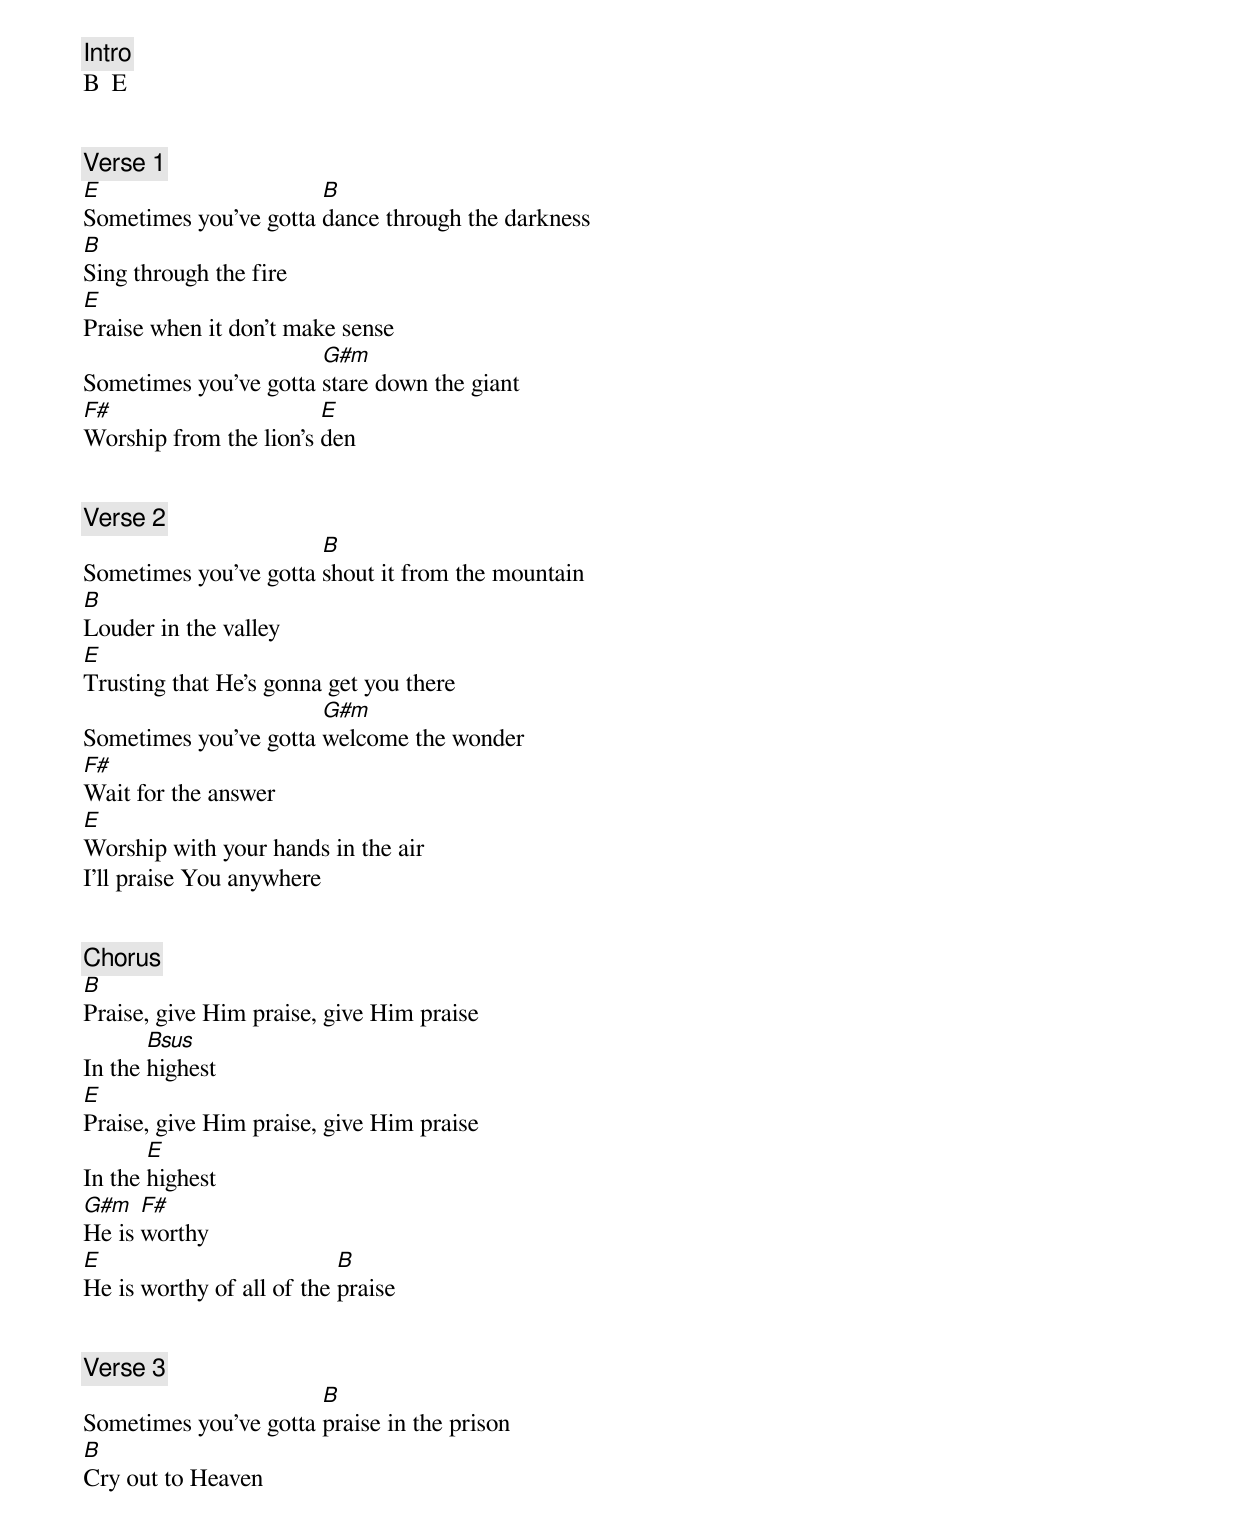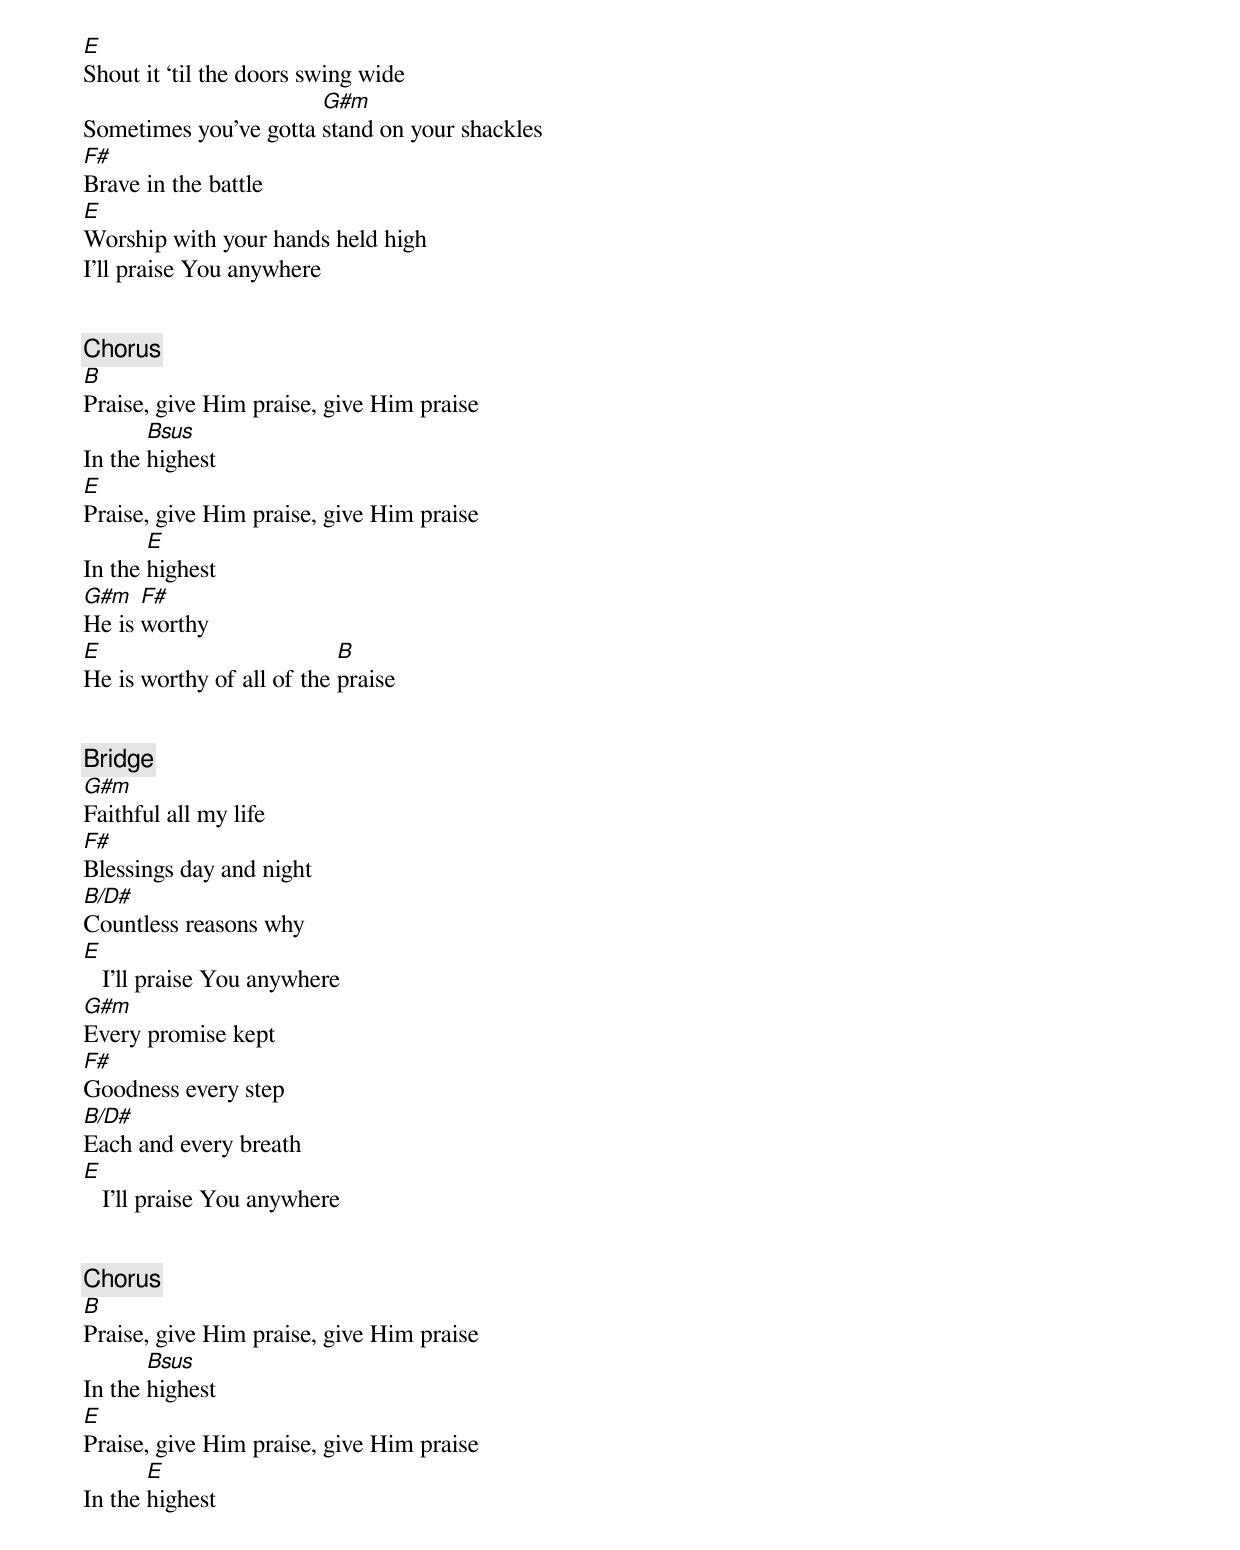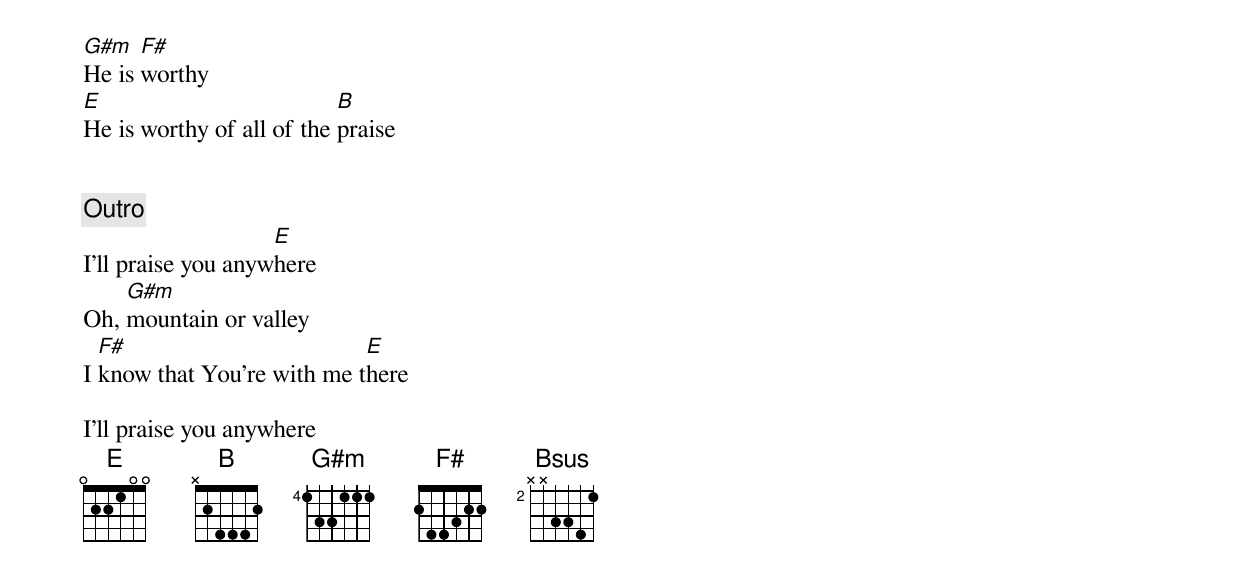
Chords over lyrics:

[Intro]
B  E


[Verse 1]
E                      B
Sometimes you’ve gotta dance through the darkness
B
Sing through the fire
E
Praise when it don’t make sense
                       G#m
Sometimes you’ve gotta stare down the giant
F#                      E
Worship from the lion’s den


[Verse 2]
                       B
Sometimes you’ve gotta shout it from the mountain
B
Louder in the valley
E
Trusting that He’s gonna get you there
                       G#m
Sometimes you’ve gotta welcome the wonder
F#
Wait for the answer
E
Worship with your hands in the air
I’ll praise You anywhere


[Chorus]
B
Praise, give Him praise, give Him praise
       Bsus
In the highest
E
Praise, give Him praise, give Him praise
       E
In the highest
G#m   F#
He is worthy
E                          B
He is worthy of all of the praise


[Verse 3]
                       B
Sometimes you’ve gotta praise in the prison
B
Cry out to Heaven
E
Shout it ‘til the doors swing wide
                       G#m
Sometimes you’ve gotta stand on your shackles
F#
Brave in the battle
E
Worship with your hands held high
I’ll praise You anywhere


[Chorus]
B
Praise, give Him praise, give Him praise
       Bsus
In the highest
E
Praise, give Him praise, give Him praise
       E
In the highest
G#m   F#
He is worthy
E                          B
He is worthy of all of the praise


[Bridge]
G#m
Faithful all my life
F#
Blessings day and night
B/D#
Countless reasons why
E
   I’ll praise You anywhere
G#m
Every promise kept
F#
Goodness every step
B/D#
Each and every breath
E
   I’ll praise You anywhere


[Chorus]
B
Praise, give Him praise, give Him praise
       Bsus
In the highest
E
Praise, give Him praise, give Him praise
       E
In the highest
G#m   F#
He is worthy
E                          B
He is worthy of all of the praise


[Outro]
                    E
I'll praise you anywhere
    G#m
Oh, mountain or valley
  F#                        E
I know that You're with me there

I'll praise you anywhere
